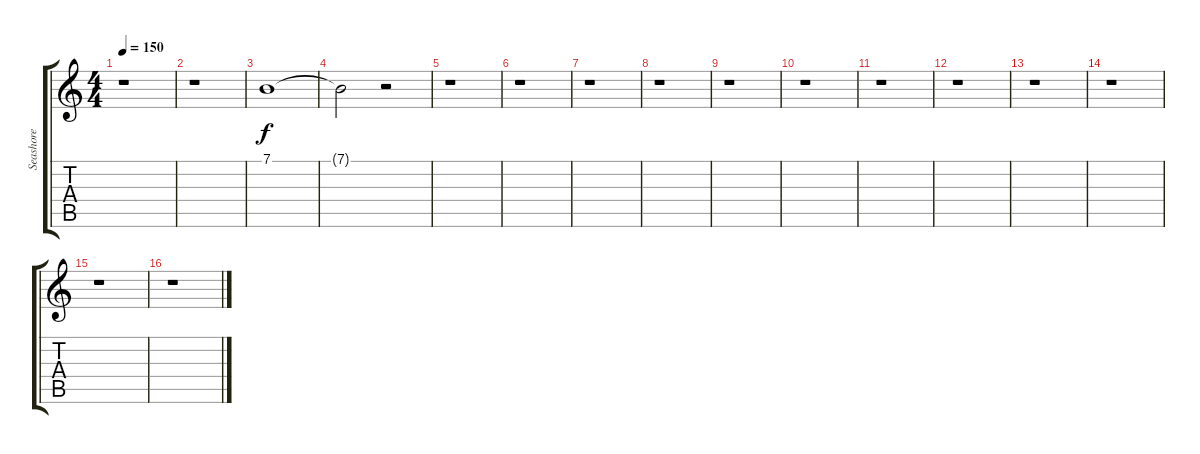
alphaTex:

\track ("Seashore  " "Seashore  ") {instrument seashore}
\staff {score tabs}
\tuning (E4 B3 G3 D3 A2 E2) {hide}
\ts (4 4)
\tempo 150
\clef g2
\ks c
r.1{dy f} |
r.1 |
7.1.1{volume 5} |
7.1{t}.2 r.2 |
r.1 |
r.1 |
r.1 |
r.1 |
r.1 |
r.1 |
r.1 |
r.1 |
r.1 |
r.1 |
r.1 |
r.1
